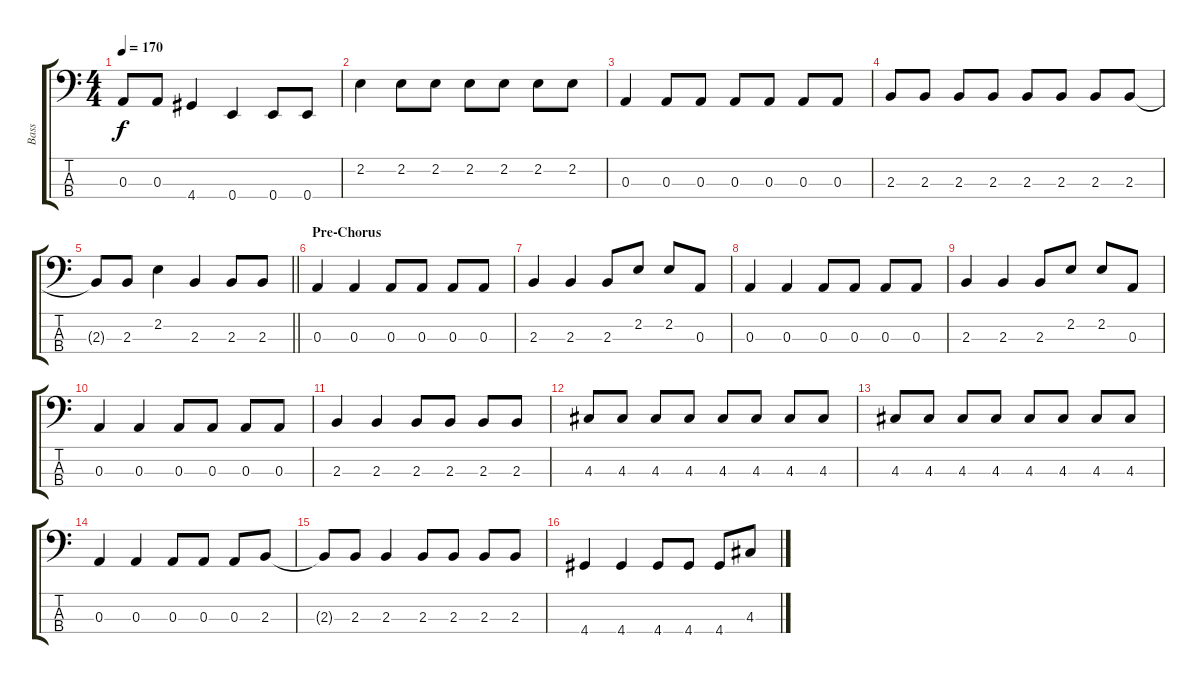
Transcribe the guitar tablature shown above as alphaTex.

\track ("Bass" "Bass") {instrument electricbasspick}
\staff {score tabs}
\tuning (G2 D2 A1 E1) {hide}
\ts (4 4)
\tempo 170
\clef f4
\ks c
0.3{t}.8{dy f} 0.3.8 4.4.4 0.4.4 0.4.8 0.4.8 |
2.2.4 2.2.8 2.2.8 2.2.8 2.2.8 2.2.8 2.2.8 |
0.3.4 0.3.8 0.3.8 0.3.8 0.3.8 0.3.8 0.3.8 |
2.3.8 2.3.8 2.3.8 2.3.8 2.3.8 2.3.8 2.3.8 2.3.8 |
\barLineRight lightlight
2.3{t}.8 2.3.8 2.2.4 2.3.4 2.3.8 2.3.8 |
\section ("" "Pre-Chorus")
0.3.4 0.3.4 0.3.8 0.3.8 0.3.8 0.3.8 |
2.3.4 2.3.4 2.3.8 2.2.8 2.2.8 0.3.8 |
0.3.4 0.3.4 0.3.8 0.3.8 0.3.8 0.3.8 |
2.3.4 2.3.4 2.3.8 2.2.8 2.2.8 0.3.8 |
0.3.4 0.3.4 0.3.8 0.3.8 0.3.8 0.3.8 |
2.3.4 2.3.4 2.3.8 2.3.8 2.3.8 2.3.8 |
4.3.8 4.3.8 4.3.8 4.3.8 4.3.8 4.3.8 4.3.8 4.3.8 |
4.3.8 4.3.8 4.3.8 4.3.8 4.3.8 4.3.8 4.3.8 4.3.8 |
0.3.4 0.3.4 0.3.8 0.3.8 0.3.8 2.3.8 |
2.3{t}.8 2.3.8 2.3.4 2.3.8 2.3.8 2.3.8 2.3.8 |
4.4.4 4.4.4 4.4.8 4.4.8 4.4.8 4.3.8
